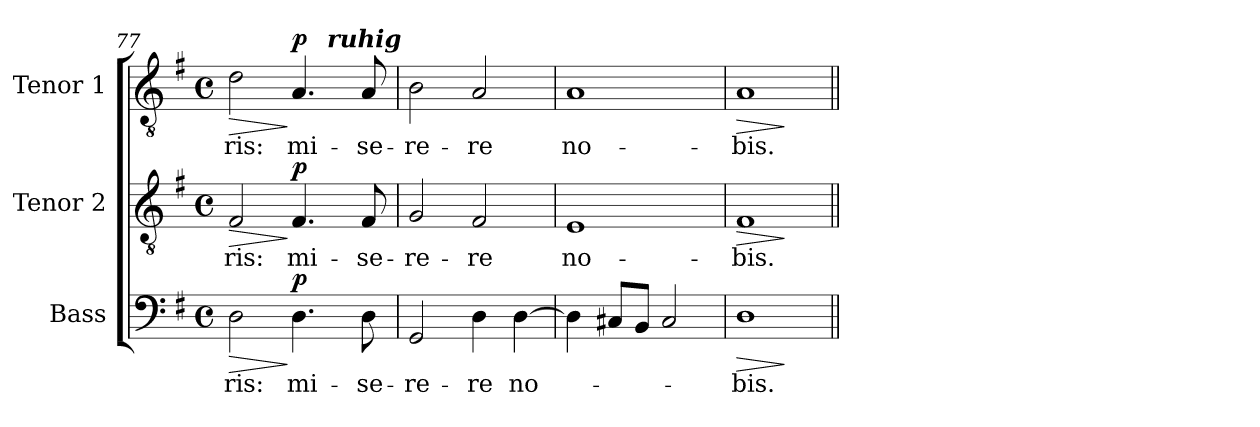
**kern	**text	**dynam	**kern	**text	**dynam	**kern	**text	**dynam
*part3	*part3	*part3	*part2	*part2	*part2	*part1	*part1	*part1
*staff3	*staff3	*staff3	*staff2	*staff2	*staff2	*staff1	*staff1	*staff1
*I"Bass	*	*	*I"Tenor 2	*	*	*I"Tenor 1	*	*
*I'B.	*	*	*I'T. 2	*	*	*I'T. 1	*	*
*clefF4	*	*	*clefGv2	*	*	*clefGv2	*	*
*k[f#]	*	*	*k[f#]	*	*	*k[f#]	*	*
*G:	*	*	*G:	*	*	*G:	*	*
*M4/4	*	*	*M4/4	*	*	*M4/4	*	*
*met(c)	*	*	*met(c)	*	*	*met(c)	*	*
=77	=77	=77	=77	=77	=77	=77	=77	=77
!	!LO:LY:b	!LO:HP:b	!	!LO:LY:b	!LO:HP:b	!	!LO:LY:b	!LO:HP:b
*	*	*	*	*	*	*^	*	*
2D\	-ris:	>	2F#/	-ris:	>	2d\	2ryy	-ris:	>
!	!LO:LY:b	!LO:DY:n=1:a	!	!LO:LY:b	!LO:DY:n=1:a	!	!	!LO:LY:b	!LO:DY:n=1:a
4.D\	mi-	] p	4.F#/	mi-	] p	4.A/	8.ryy	mi-	] p
!	!	!	!	!	!	!	!LO:TX:a:Bi:t=ruhig	!	!
.	.	.	.	.	.	.	4ryy	.	.
!	!LO:LY:b	!	!	!LO:LY:b	!	!	!	!LO:LY:b	!
8D\	-se-	.	8F#/	-se-	.	8A/	.	-se-	.
.	.	.	.	.	.	.	16ryy	.	.
=78	=78	=78	=78	=78	=78	=78	=78	=78	=78
!	!LO:LY:b	!	!	!LO:LY:b	!	!	!	!LO:LY:b	!
*	*	*	*	*	*	*v	*v	*	*
2GG/	-re-	.	2G/	-re-	.	2B\	-re-	.
!	!LO:LY:b	!	!	!LO:LY:b	!	!	!LO:LY:b	!
4D\	-re	.	2F#/	-re	.	2A/	-re	.
!	!LO:LY:b	!	!	!	!	!	!	!
[4D\	no-	.	.	.	.	.	.	.
!!LO:LB:g=z
=79	=79	=79	=79	=79	=79	=79	=79	=79
!	!	!	!	!LO:LY:b	!	!	!LO:LY:b	!
4D\]	.	.	1E	no-	.	1A	no-	.
8C#X/L	.	.	.	.	.	.	.	.
8BB/J	.	.	.	.	.	.	.	.
2C#/	.	.	.	.	.	.	.	.
=80	=80	=80	=80	=80	=80	=80	=80	=80
!	!LO:LY:b	!LO:HP:b	!	!LO:LY:b	!LO:HP:b	!	!LO:LY:b	!LO:HP:b
1D	-bis.	>	1F#	-bis.	>	1A	-bis.	>
.	.	]	.	.	]	.	.	]
=||	=||	=||	=||	=||	=||	=||	=||	=||
*-	*-	*-	*-	*-	*-	*-	*-	*-
